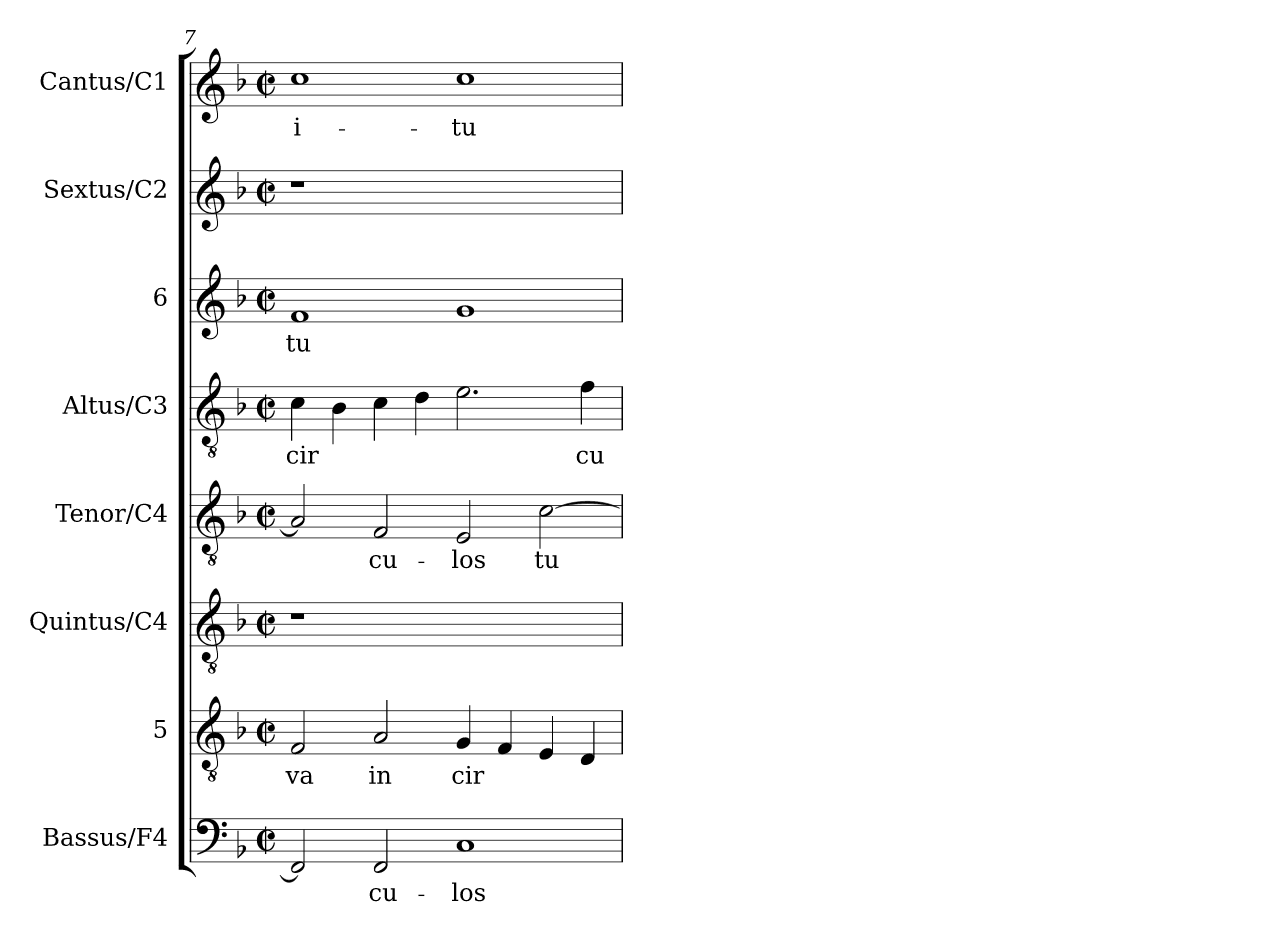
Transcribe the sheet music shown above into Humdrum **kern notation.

**kern	**text	**kern	**text	**kern	**kern	**text	**kern	**text	**kern	**text	**kern	**kern	**text
*part8	*part8	*part7	*part7	*part6	*part5	*part5	*part4	*part4	*part3	*part3	*part2	*part1	*part1
*staff8	*staff8	*staff7	*staff7	*staff6	*staff5	*staff5	*staff4	*staff4	*staff3	*staff3	*staff2	*staff1	*staff1
*I"Bassus/F4	*	*I"5	*	*I"Quintus/C4	*I"Tenor/C4	*	*I"Altus/C3	*	*I"6	*	*I"Sextus/C2	*I"Cantus/C1	*
*I'B	*	*	*	*	*I'T	*	*I'A	*	*	*	*	*I'C	*
*clefF4	*	*clefGv2	*	*clefGv2	*clefGv2	*	*clefGv2	*	*clefG2	*	*clefG2	*clefG2	*
*k[b-]	*	*k[b-]	*	*k[b-]	*k[b-]	*	*k[b-]	*	*k[b-]	*	*k[b-]	*k[b-]	*
*F:	*	*F:	*	*F:	*F:	*	*F:	*	*F:	*	*F:	*F:	*
*M2/2	*	*M2/2	*	*M2/2	*M2/2	*	*M2/2	*	*M2/2	*	*M2/2	*M2/2	*
*met(c|)	*	*met(c|)	*	*met(c|)	*met(c|)	*	*met(c|)	*	*met(c|)	*	*met(c|)	*met(c|)	*
=7	=7	=7	=7	=7	=7	=7	=7	=7	=7	=7	=7	=7	=7
!	!LO:LY:b:cj	!	!LO:LY:b:cj	!	!	!LO:LY:b:cj	!	!LO:LY:b:cj	!	!LO:LY:b:cj	!	!	!LO:LY:b:cj
2FF/]	--	2F/	-va	1r	2A/]	--	4c\	cir-	1f	tu-	1r	1cc	-i-
!	!	!	!	!	!	!	!	!LO:LY:b:cj	!	!	!	!	!
.	.	.	.	.	.	.	4B-\	--	.	.	.	.	.
!	!LO:LY:b:cj	!	!LO:LY:b:cj	!	!	!LO:LY:b:cj	!	!LO:LY:b:cj	!	!	!	!	!
2FF/	-cu-	2A/	in	.	2F/	-cu-	4c\	--	.	.	.	.	.
!	!	!	!	!	!	!	!	!LO:LY:b:cj	!	!	!	!	!
.	.	.	.	.	.	.	4d\	--	.	.	.	.	.
!	!LO:LY:b:cj	!	!LO:LY:b:cj	!	!	!LO:LY:b:cj	!	!LO:LY:b:cj	!	!LO:LY:b:cj	!	!	!LO:LY:b:cj
1C	-los	4G/	cir-	1ryy	2E/	-los	2.e\	--	1g	--	1ryy	1cc	-tu
!	!	!	!LO:LY:b:cj	!	!	!	!	!	!	!	!	!	!
.	.	4F/	--	.	.	.	.	.	.	.	.	.	.
!	!	!	!LO:LY:b:cj	!	!	!LO:LY:b:cj	!	!	!	!	!	!	!
.	.	4E/	--	.	[>2c\	tu-	.	.	.	.	.	.	.
!	!	!	!LO:LY:b:cj	!	!	!	!	!LO:LY:b:cj	!	!	!	!	!
.	.	4D/	--	.	.	.	4f\	-cu-	.	.	.	.	.
=	=	=	=	=	=	=	=	=	=	=	=	=	=
*-	*-	*-	*-	*-	*-	*-	*-	*-	*-	*-	*-	*-	*-
